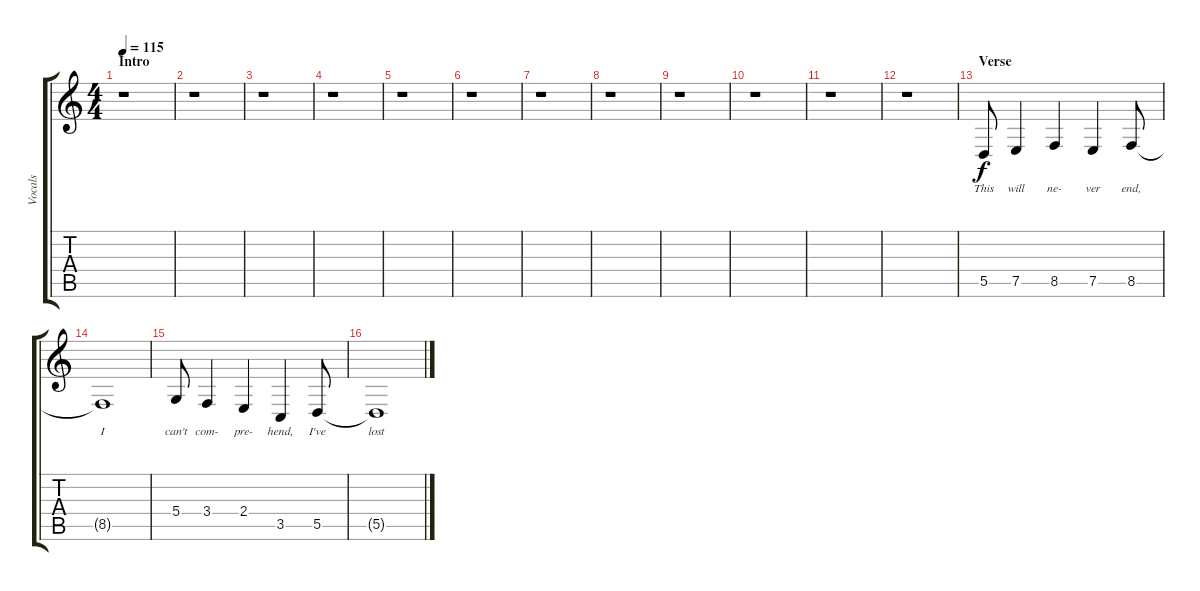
\track ("Vocals" "Vocals") {instrument lead8bassandlead}
\staff {score tabs}
\tuning (E4 B3 G3 D3 A2 D2) {hide}
\ts (4 4)
\section ("" "Intro")
\tempo 115
\clef g2
\ks c
r.1{dy f instrument lead8bassandlead} |
r.1 |
r.1 |
r.1 |
r.1 |
r.1 |
r.1 |
r.1 |
r.1 |
r.1 |
r.1 |
r.1 |
\section ("" "Verse")
5.5.8{lyrics (0 "This") lyrics (1 "") lyrics (2 "") lyrics (3 "") lyrics (4 "")} 7.5.4{lyrics (0 "will") lyrics (1 "") lyrics (2 "") lyrics (3 "") lyrics (4 "")} 8.5.4{lyrics (0 "ne-") lyrics (1 "") lyrics (2 "") lyrics (3 "") lyrics (4 "")} 7.5.4{lyrics (0 "ver") lyrics (1 "") lyrics (2 "") lyrics (3 "") lyrics (4 "")} 8.5.8{lyrics (0 "end,") lyrics (1 "") lyrics (2 "") lyrics (3 "") lyrics (4 "")} |
8.5{t}.1{lyrics (0 "I") lyrics (1 "") lyrics (2 "") lyrics (3 "") lyrics (4 "")} |
5.4.8{lyrics (0 "can't") lyrics (1 "") lyrics (2 "") lyrics (3 "") lyrics (4 "")} 3.4.4{lyrics (0 "com-") lyrics (1 "") lyrics (2 "") lyrics (3 "") lyrics (4 "")} 2.4.4{lyrics (0 "pre-") lyrics (1 "") lyrics (2 "") lyrics (3 "") lyrics (4 "")} 3.5.4{lyrics (0 "hend,") lyrics (1 "") lyrics (2 "") lyrics (3 "") lyrics (4 "")} 5.5.8{lyrics (0 "I've") lyrics (1 "") lyrics (2 "") lyrics (3 "") lyrics (4 "")} |
5.5{t}.1{lyrics (0 "lost") lyrics (1 "") lyrics (2 "") lyrics (3 "") lyrics (4 "")}
